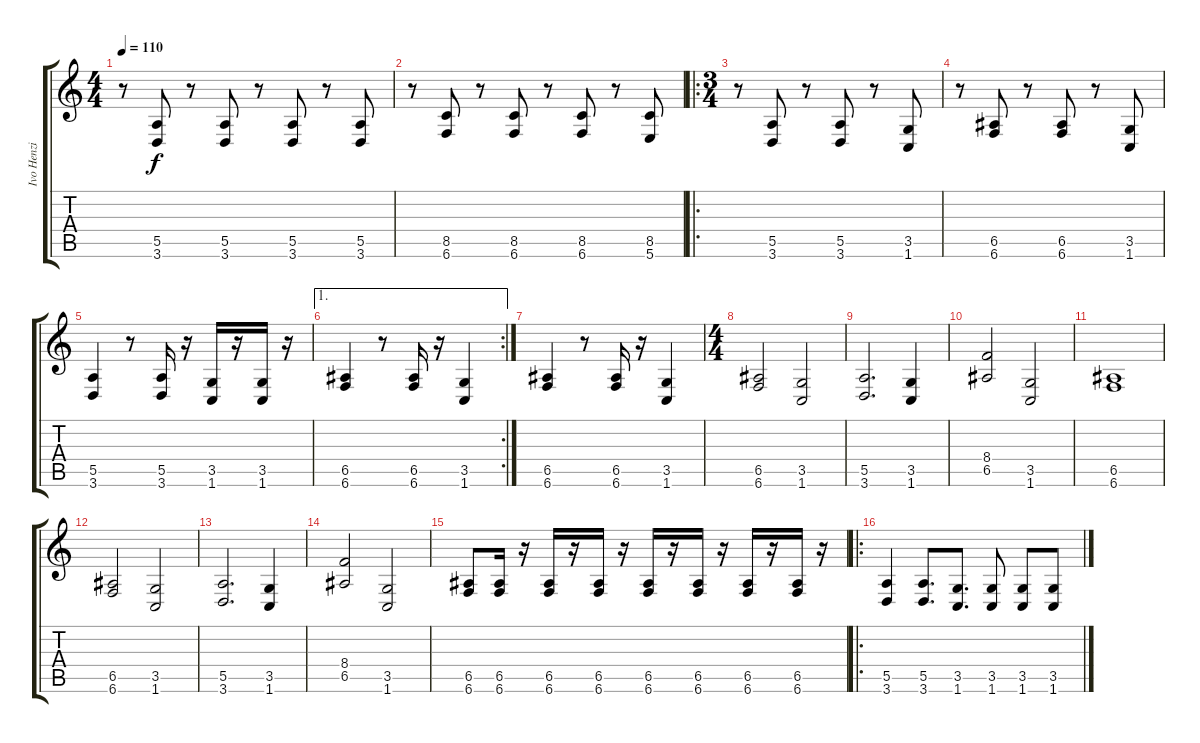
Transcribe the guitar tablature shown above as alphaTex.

\track ("Ivo Henzi" "Ivo Henzi") {instrument distortionguitar}
\staff {score tabs}
\tuning (B3 Gb3 D3 A2 E2 B1) {hide}
\ts (4 4)
\tempo 110
\clef g2
\ks c
r.8{dy f} (5.5 3.6).8 r.8 (5.5 3.6).8 r.8 (5.5 3.6).8 r.8 (5.5 3.6).8 |
r.8 (8.5 6.6).8 r.8 (8.5 6.6).8 r.8 (8.5 6.6).8 r.8 (8.5 5.6).8 |
\ro
\ts (3 4)
r.8 (5.5 3.6).8 r.8 (5.5 3.6).8 r.8 (3.5 1.6).8 |
r.8 (6.5 6.6).8 r.8 (6.5 6.6).8 r.8 (3.5 1.6).8 |
(5.5 3.6).4 r.8 (5.5 3.6).16 r.16 (3.5 1.6).16 r.16 (3.5 1.6).16 r.16 |
\ae 1
\rc 2
(6.5 6.6).4 r.8 (6.5 6.6).16 r.16 (3.5 1.6).4 |
(6.5 6.6).4 r.8 (6.5 6.6).16 r.16 (3.5 1.6).4 |
\ts (4 4)
(6.5 6.6).2 (3.5 1.6).2 |
(5.5 3.6).2{d} (3.5 1.6).4 |
(8.4 6.5).2 (3.5 1.6).2 |
(6.5 6.6).1 |
(6.5 6.6).2 (3.5 1.6).2 |
(5.5 3.6).2{d} (3.5 1.6).4 |
(8.4 6.5).2 (3.5 1.6).2 |
(6.5 6.6).8 (6.5 6.6).16 r.16 (6.5 6.6).16 r.16 (6.5 6.6).16 r.16 (6.5 6.6).16 r.16 (6.5 6.6).16 r.16 (6.5 6.6).16 r.16 (6.5 6.6).16 r.16 |
\ro
(5.5 3.6).4 (5.5 3.6).8{d} (3.5 1.6).8{d} (3.5 1.6).8 (3.5 1.6).8 (3.5 1.6).8
